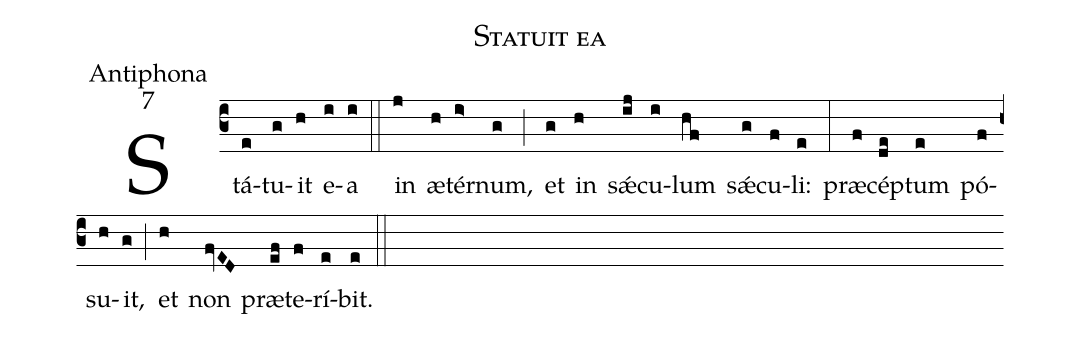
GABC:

name:Statuit ea;
office-part:Antiphona;
mode:7;
%%
(c3) Stá(e)tu(g)it(h) e(i)a(i) (::)
in(j) æ(h)tér(i>)num,(g) (;) et(g) in(h) s{<sp>'ae</sp>}(ij)cu(i)lum(hf) s{<sp>'ae</sp>}(g)cu(f)li:(e) (:)
præ(f)cép(de)tum(e) pó(f)su(h)it,(g) (;) et(h) non(fvED) præ(ef)te(f)rí(e)bit.(e) (::)
